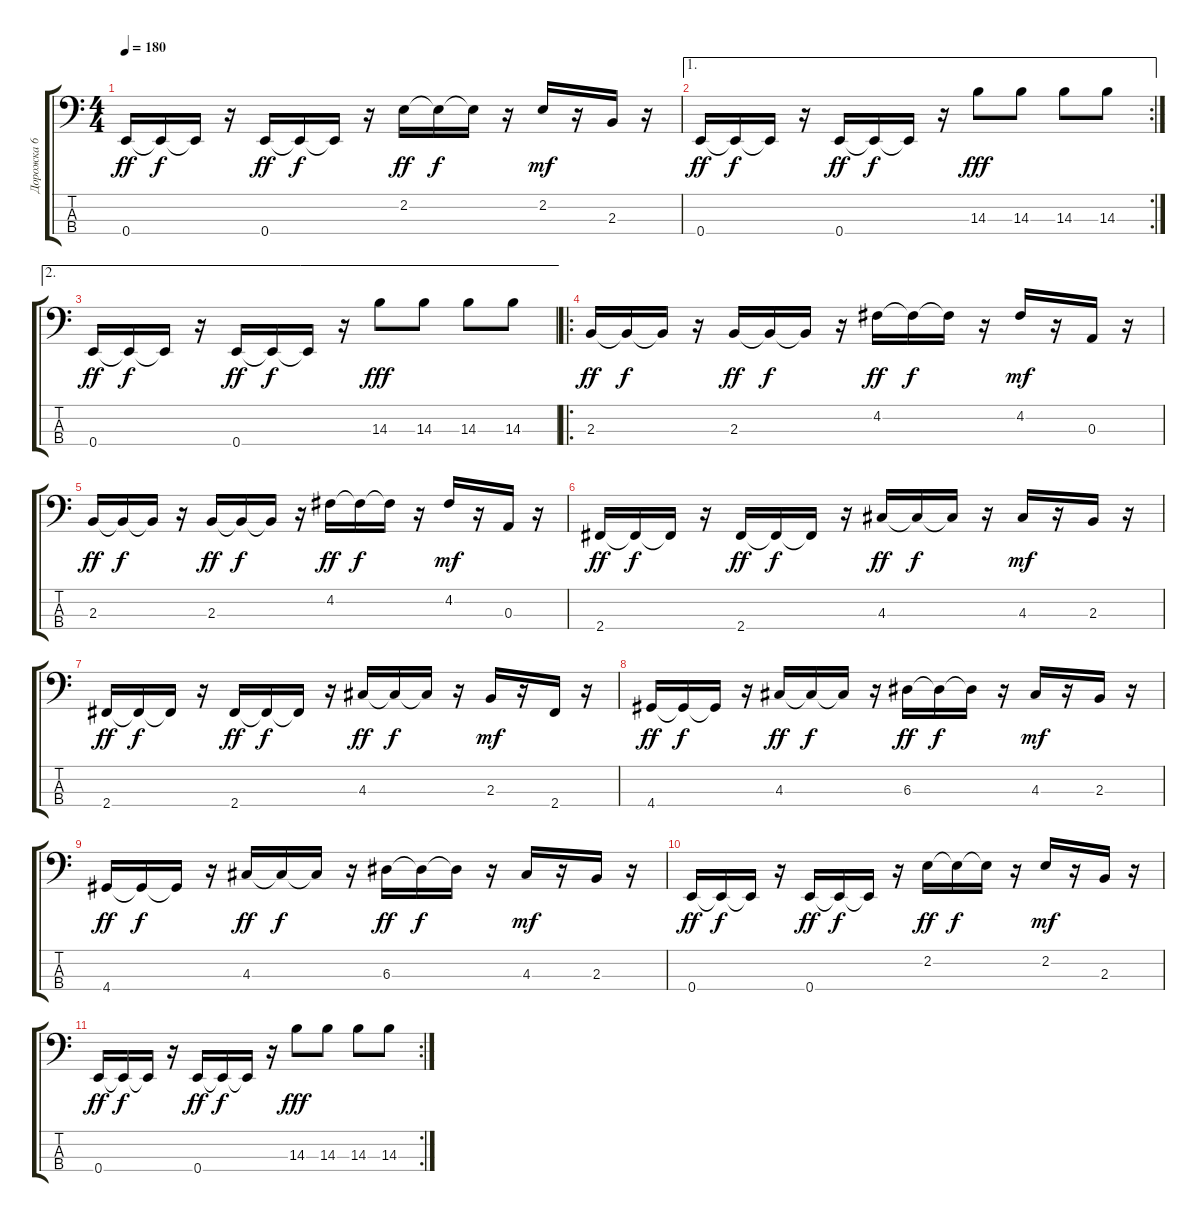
\track ("Дорожка 6" "Дорожка 6") {instrument synthbass2}
\staff {score tabs}
\tuning (G2 D2 A1 E1) {hide}
\ts (4 4)
\tempo 180
\clef f4
\ks c
0.4.16{dy ff} 0.4{t}.16{dy f} 0.4{t}.16 r.16 0.4.16{dy ff} 0.4{t}.16{dy f} 0.4{t}.16 r.16 2.2.16{dy ff} 2.2{t}.16{dy f} 2.2{t}.16 r.16 2.2.16{dy mf} r.16 2.3.16 r.16 |
\ae 1
\rc 2
0.4.16{dy ff} 0.4{t}.16{dy f} 0.4{t}.16 r.16 0.4.16{dy ff} 0.4{t}.16{dy f} 0.4{t}.16 r.16 14.3.8{dy fff} 14.3.8 14.3.8 14.3.8 |
\ae 2
0.4.16{dy ff} 0.4{t}.16{dy f} 0.4{t}.16 r.16 0.4.16{dy ff} 0.4{t}.16{dy f} 0.4{t}.16 r.16 14.3.8{dy fff} 14.3.8 14.3.8 14.3.8 |
\ro
2.3.16{dy ff} 2.3{t}.16{dy f} 2.3{t}.16 r.16 2.3.16{dy ff} 2.3{t}.16{dy f} 2.3{t}.16 r.16 4.2.16{dy ff} 4.2{t}.16{dy f} 4.2{t}.16 r.16 4.2.16{dy mf} r.16 0.3.16 r.16 |
2.3.16{dy ff} 2.3{t}.16{dy f} 2.3{t}.16 r.16 2.3.16{dy ff} 2.3{t}.16{dy f} 2.3{t}.16 r.16 4.2.16{dy ff} 4.2{t}.16{dy f} 4.2{t}.16 r.16 4.2.16{dy mf} r.16 0.3.16 r.16 |
2.4.16{dy ff} 2.4{t}.16{dy f} 2.4{t}.16 r.16 2.4.16{dy ff} 2.4{t}.16{dy f} 2.4{t}.16 r.16 4.3.16{dy ff} 4.3{t}.16{dy f} 4.3{t}.16 r.16 4.3.16{dy mf} r.16 2.3.16 r.16 |
2.4.16{dy ff} 2.4{t}.16{dy f} 2.4{t}.16 r.16 2.4.16{dy ff} 2.4{t}.16{dy f} 2.4{t}.16 r.16 4.3.16{dy ff} 4.3{t}.16{dy f} 4.3{t}.16 r.16 2.3.16{dy mf} r.16 2.4.16 r.16 |
4.4.16{dy ff} 4.4{t}.16{dy f} 4.4{t}.16 r.16 4.3.16{dy ff} 4.3{t}.16{dy f} 4.3{t}.16 r.16 6.3.16{dy ff} 6.3{t}.16{dy f} 6.3{t}.16 r.16 4.3.16{dy mf} r.16 2.3.16 r.16 |
4.4.16{dy ff} 4.4{t}.16{dy f} 4.4{t}.16 r.16 4.3.16{dy ff} 4.3{t}.16{dy f} 4.3{t}.16 r.16 6.3.16{dy ff} 6.3{t}.16{dy f} 6.3{t}.16 r.16 4.3.16{dy mf} r.16 2.3.16 r.16 |
0.4.16{dy ff} 0.4{t}.16{dy f} 0.4{t}.16 r.16 0.4.16{dy ff} 0.4{t}.16{dy f} 0.4{t}.16 r.16 2.2.16{dy ff} 2.2{t}.16{dy f} 2.2{t}.16 r.16 2.2.16{dy mf} r.16 2.3.16 r.16 |
\rc 2
0.4.16{dy ff} 0.4{t}.16{dy f} 0.4{t}.16 r.16 0.4.16{dy ff} 0.4{t}.16{dy f} 0.4{t}.16 r.16 14.3.8{dy fff} 14.3.8 14.3.8 14.3.8
